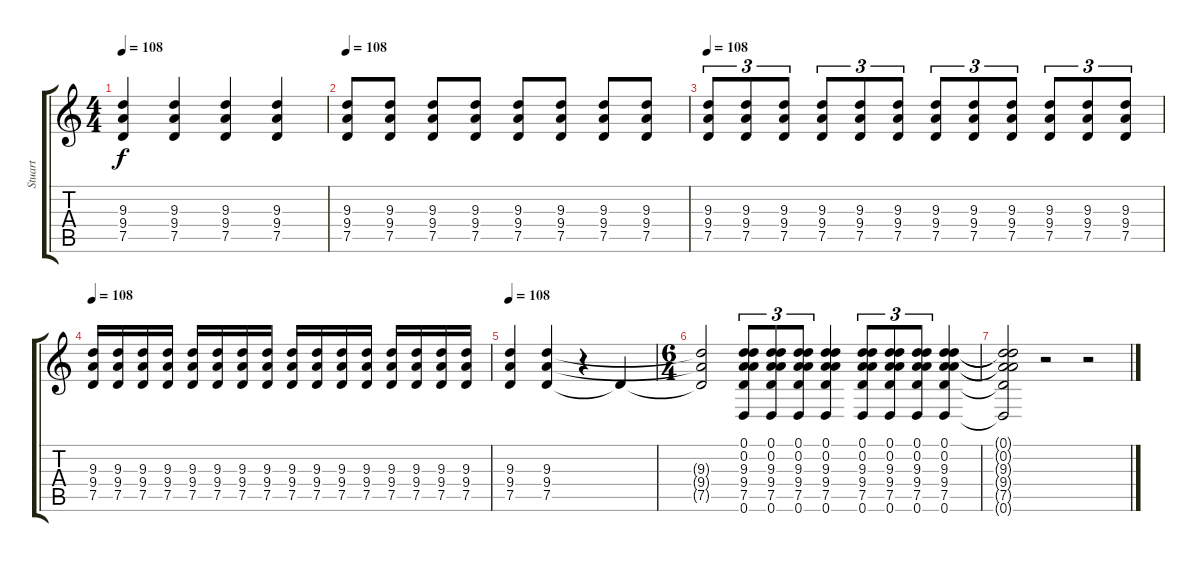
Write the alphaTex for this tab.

\track ("Stuart" "Stuart") {instrument distortionguitar}
\staff {score tabs}
\tuning (D4 A3 F3 C3 G2 D2) {hide}
\ts (4 4)
\tempo 108
\clef g2
\ks c
(9.3 9.4 7.5).4{dy f} (9.3 9.4 7.5).4 (9.3 9.4 7.5).4 (9.3 9.4 7.5).4 |
\tempo 108
(9.3 9.4 7.5).8 (9.3 9.4 7.5).8 (9.3 9.4 7.5).8 (9.3 9.4 7.5).8 (9.3 9.4 7.5).8 (9.3 9.4 7.5).8 (9.3 9.4 7.5).8 (9.3 9.4 7.5).8 |
\tempo 108
(9.3 9.4 7.5).8{tu (3 2)} (9.3 9.4 7.5).8{tu (3 2)} (9.3 9.4 7.5).8{tu (3 2)} (9.3 9.4 7.5).8{tu (3 2)} (9.3 9.4 7.5).8{tu (3 2)} (9.3 9.4 7.5).8{tu (3 2)} (9.3 9.4 7.5).8{tu (3 2)} (9.3 9.4 7.5).8{tu (3 2)} (9.3 9.4 7.5).8{tu (3 2)} (9.3 9.4 7.5).8{tu (3 2)} (9.3 9.4 7.5).8{tu (3 2)} (9.3 9.4 7.5).8{tu (3 2)} |
\tempo 108
(9.3 9.4 7.5).16 (9.3 9.4 7.5).16 (9.3 9.4 7.5).16 (9.3 9.4 7.5).16 (9.3 9.4 7.5).16 (9.3 9.4 7.5).16 (9.3 9.4 7.5).16 (9.3 9.4 7.5).16 (9.3 9.4 7.5).16 (9.3 9.4 7.5).16 (9.3 9.4 7.5).16 (9.3 9.4 7.5).16 (9.3 9.4 7.5).16 (9.3 9.4 7.5).16 (9.3 9.4 7.5).16 (9.3 9.4 7.5).16 |
\tempo 108
(9.3 9.4 7.5).4 (9.3 9.4 7.5).4 r.4 7.5{t}.4 |
\ts (6 4)
(9.3{t} 9.4{t} 7.5{t}).2 (0.1 0.2 9.3 9.4 7.5 0.6).8{tu (3 2)} (0.1 0.2 9.3 9.4 7.5 0.6).8{tu (3 2)} (0.1 0.2 9.3 9.4 7.5 0.6).8{tu (3 2)} (0.1 0.2 9.3 9.4 7.5 0.6).4 (0.1 0.2 9.3 9.4 7.5 0.6).8{tu (3 2)} (0.1 0.2 9.3 9.4 7.5 0.6).8{tu (3 2)} (0.1 0.2 9.3 9.4 7.5 0.6).8{tu (3 2)} (0.1 0.2 9.3 9.4 7.5 0.6).4 |
(0.1{t} 0.2{t} 9.3{t} 9.4{t} 7.5{t} 0.6{t}).2 r.2 r.2
